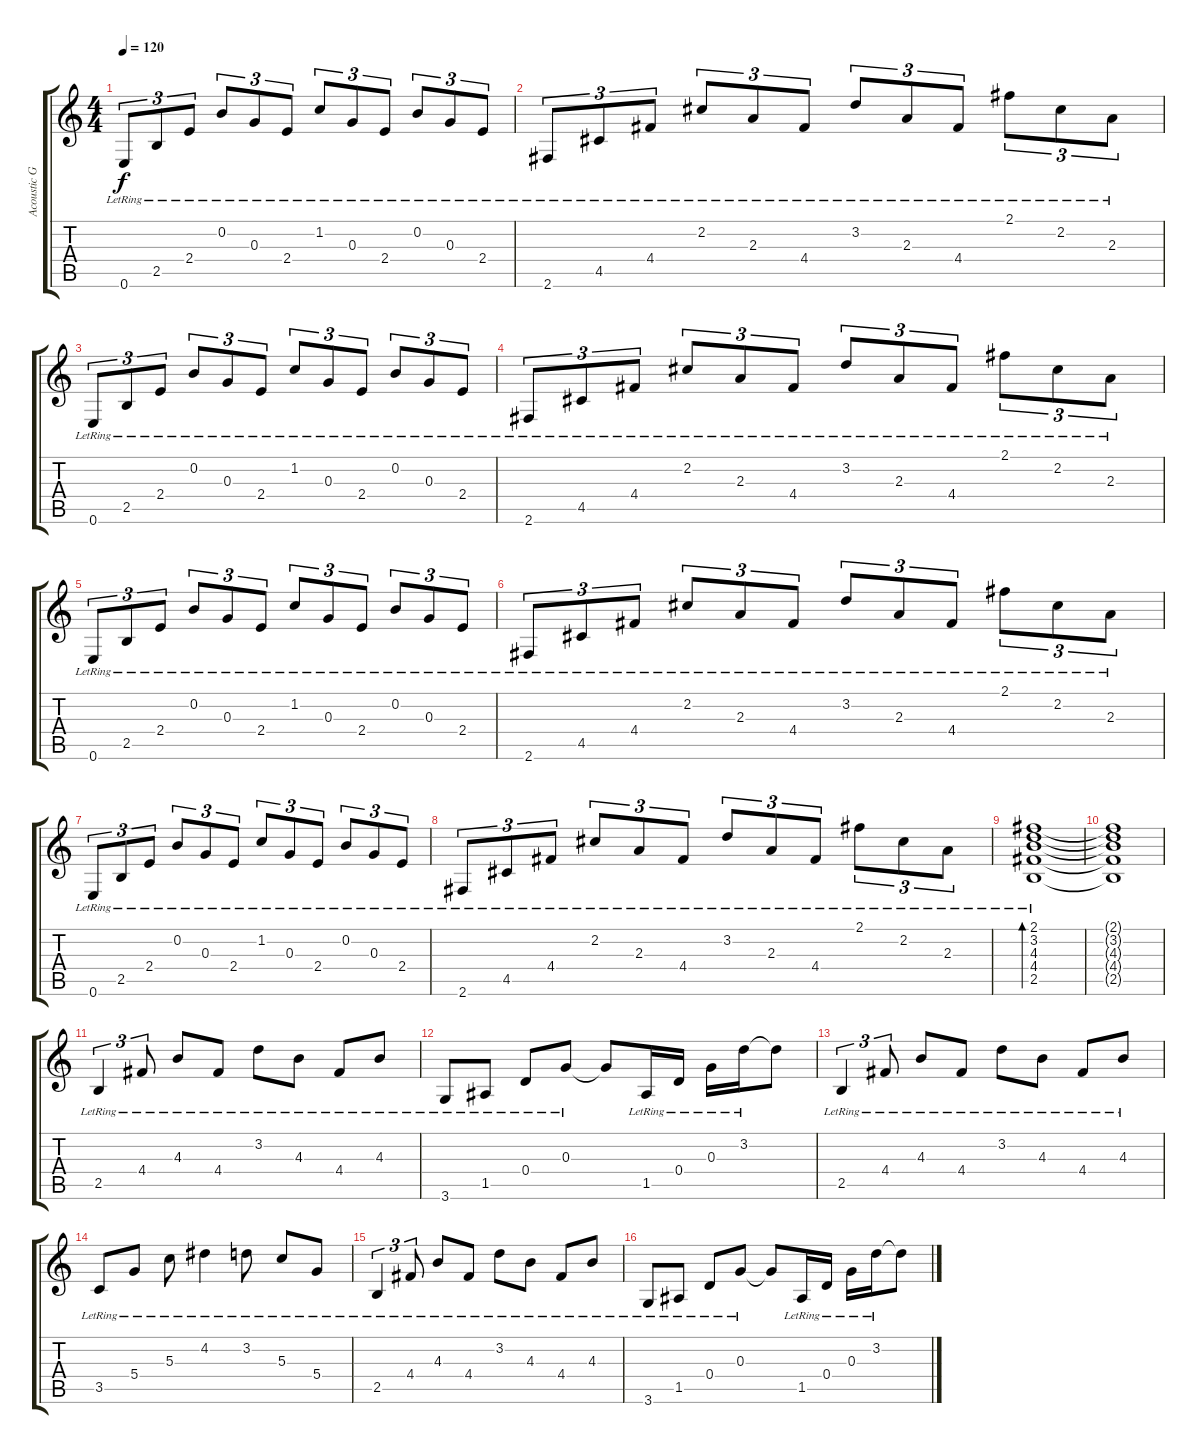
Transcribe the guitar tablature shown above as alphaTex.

\track ("Acoustic Guitar" "Acoustic G") {instrument acousticguitarsteel}
\staff {score tabs}
\tuning (E4 B3 G3 D3 A2 E2) {hide}
\ts (4 4)
\tempo 120
\clef g2
\ks c
0.6{lr}.8{tu (3 2) dy f} 2.5{lr}.8{tu (3 2)} 2.4{lr}.8{tu (3 2)} 0.2{lr}.8{tu (3 2)} 0.3{lr}.8{tu (3 2)} 2.4{lr}.8{tu (3 2)} 1.2{lr}.8{tu (3 2)} 0.3{lr}.8{tu (3 2)} 2.4{lr}.8{tu (3 2)} 0.2{lr}.8{tu (3 2)} 0.3{lr}.8{tu (3 2)} 2.4{lr}.8{tu (3 2)} |
2.6{lr}.8{tu (3 2)} 4.5{lr}.8{tu (3 2)} 4.4{lr}.8{tu (3 2)} 2.2{lr}.8{tu (3 2)} 2.3{lr}.8{tu (3 2)} 4.4{lr}.8{tu (3 2)} 3.2{lr}.8{tu (3 2)} 2.3{lr}.8{tu (3 2)} 4.4{lr}.8{tu (3 2)} 2.1{lr}.8{tu (3 2)} 2.2{lr}.8{tu (3 2)} 2.3{lr}.8{tu (3 2)} |
0.6{lr}.8{tu (3 2)} 2.5{lr}.8{tu (3 2)} 2.4{lr}.8{tu (3 2)} 0.2{lr}.8{tu (3 2)} 0.3{lr}.8{tu (3 2)} 2.4{lr}.8{tu (3 2)} 1.2{lr}.8{tu (3 2)} 0.3{lr}.8{tu (3 2)} 2.4{lr}.8{tu (3 2)} 0.2{lr}.8{tu (3 2)} 0.3{lr}.8{tu (3 2)} 2.4{lr}.8{tu (3 2)} |
2.6{lr}.8{tu (3 2)} 4.5{lr}.8{tu (3 2)} 4.4{lr}.8{tu (3 2)} 2.2{lr}.8{tu (3 2)} 2.3{lr}.8{tu (3 2)} 4.4{lr}.8{tu (3 2)} 3.2{lr}.8{tu (3 2)} 2.3{lr}.8{tu (3 2)} 4.4{lr}.8{tu (3 2)} 2.1{lr}.8{tu (3 2)} 2.2{lr}.8{tu (3 2)} 2.3{lr}.8{tu (3 2)} |
0.6{lr}.8{tu (3 2)} 2.5{lr}.8{tu (3 2)} 2.4{lr}.8{tu (3 2)} 0.2{lr}.8{tu (3 2)} 0.3{lr}.8{tu (3 2)} 2.4{lr}.8{tu (3 2)} 1.2{lr}.8{tu (3 2)} 0.3{lr}.8{tu (3 2)} 2.4{lr}.8{tu (3 2)} 0.2{lr}.8{tu (3 2)} 0.3{lr}.8{tu (3 2)} 2.4{lr}.8{tu (3 2)} |
2.6{lr}.8{tu (3 2)} 4.5{lr}.8{tu (3 2)} 4.4{lr}.8{tu (3 2)} 2.2{lr}.8{tu (3 2)} 2.3{lr}.8{tu (3 2)} 4.4{lr}.8{tu (3 2)} 3.2{lr}.8{tu (3 2)} 2.3{lr}.8{tu (3 2)} 4.4{lr}.8{tu (3 2)} 2.1{lr}.8{tu (3 2)} 2.2{lr}.8{tu (3 2)} 2.3{lr}.8{tu (3 2)} |
0.6{lr}.8{tu (3 2)} 2.5{lr}.8{tu (3 2)} 2.4{lr}.8{tu (3 2)} 0.2{lr}.8{tu (3 2)} 0.3{lr}.8{tu (3 2)} 2.4{lr}.8{tu (3 2)} 1.2{lr}.8{tu (3 2)} 0.3{lr}.8{tu (3 2)} 2.4{lr}.8{tu (3 2)} 0.2{lr}.8{tu (3 2)} 0.3{lr}.8{tu (3 2)} 2.4{lr}.8{tu (3 2)} |
2.6{lr}.8{tu (3 2)} 4.5{lr}.8{tu (3 2)} 4.4{lr}.8{tu (3 2)} 2.2{lr}.8{tu (3 2)} 2.3{lr}.8{tu (3 2)} 4.4{lr}.8{tu (3 2)} 3.2{lr}.8{tu (3 2)} 2.3{lr}.8{tu (3 2)} 4.4{lr}.8{tu (3 2)} 2.1{lr}.8{tu (3 2)} 2.2{lr}.8{tu (3 2)} 2.3{lr}.8{tu (3 2)} |
(2.1{lr} 3.2{lr} 4.3{lr} 4.4{lr} 2.5{lr}).1{bd 480} |
(2.1{t} 3.2{t} 4.3{t} 4.4{t} 2.5{t}).1 |
2.5{lr}.4{tu (3 2)} 4.4{lr}.8{tu (3 2)} 4.3{lr}.8 4.4{lr}.8 3.2{lr}.8 4.3{lr}.8 4.4{lr}.8 4.3{lr}.8 |
3.6{lr}.8 1.5{lr}.8 0.4{lr}.8 0.3{lr}.8 0.3{t}.8 1.5{lr}.16 0.4{lr}.16 0.3{lr}.16 3.2{lr}.16 3.2{t}.8 |
2.5{lr}.4{tu (3 2)} 4.4{lr}.8{tu (3 2)} 4.3{lr}.8 4.4{lr}.8 3.2{lr}.8 4.3{lr}.8 4.4{lr}.8 4.3{lr}.8 |
3.5{lr}.8 5.4{lr}.8 5.3{lr}.8 4.2{lr}.4 3.2{lr}.8 5.3{lr}.8 5.4{lr}.8 |
2.5{lr}.4{tu (3 2)} 4.4{lr}.8{tu (3 2)} 4.3{lr}.8 4.4{lr}.8 3.2{lr}.8 4.3{lr}.8 4.4{lr}.8 4.3{lr}.8 |
3.6{lr}.8 1.5{lr}.8 0.4{lr}.8 0.3{lr}.8 0.3{t}.8 1.5{lr}.16 0.4{lr}.16 0.3{lr}.16 3.2{lr}.16 3.2{t}.8
